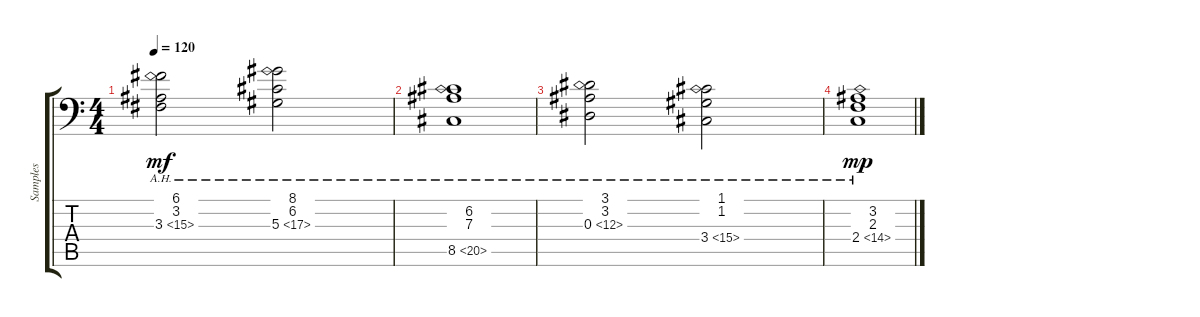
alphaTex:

\track ("Samples" "Samples") {instrument choiraahs}
\staff {score tabs}
\tuning (C4 G3 Eb3 Bb2 F2 Bb1) {hide}
\ts (4 4)
\tempo 120
\clef f4
\ks c
(6.1 3.2 3.3{ah 12}).2{dy mf} (8.1 6.2 5.3{ah 12}).2 |
(6.2 7.3 8.5{ah 12}).1{volume 4} |
(3.1 3.2 0.3{ah 12}).2 (1.1 1.2 3.4{ah 12}).2 |
(3.2 2.3 2.4{ah 12}).1{dy mp volume 3}
